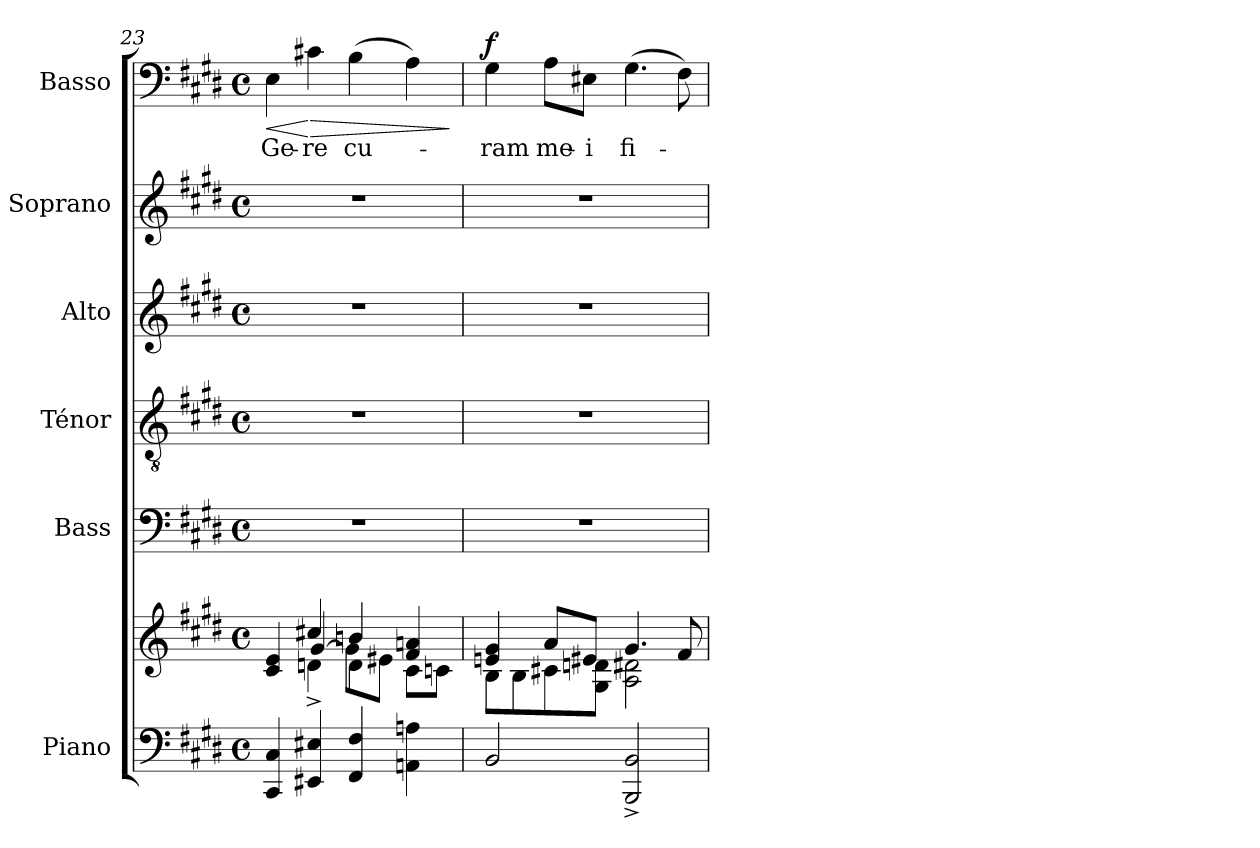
**kern	**kern	**kern	**kern	**kern	**kern	**kern	**text	**dynam
*part6	*part6	*part5	*part4	*part3	*part2	*part1	*part1	*part1
*staff7	*staff6	*staff5	*staff4	*staff3	*staff2	*staff1	*staff1	*staff1
*I"Piano	*	*I"Bass	*I"Ténor	*I"Alto	*I"Soprano	*I"Basso	*	*
*I'Pno.	*	*I'B.	*I'T.	*I'A.	*I'S.	*I'B	*	*
*clefF4	*clefG2	*clefF4	*clefGv2	*clefG2	*clefG2	*clefF4	*	*
*k[f#c#g#d#]	*k[f#c#g#d#]	*k[f#c#g#d#]	*k[f#c#g#d#]	*k[f#c#g#d#]	*k[f#c#g#d#]	*k[f#c#g#d#]	*	*
*M4/4	*M4/4	*M4/4	*M4/4	*M4/4	*M4/4	*M4/4	*	*
*met(c)	*met(c)	*met(c)	*met(c)	*met(c)	*met(c)	*met(c)	*	*
=23	=23	=23	=23	=23	=23	=23	=23	=23
*	*^	*	*	*	*	*	*	*
*	*	*^	*	*	*	*	*	*	*
!	!	!	!	!	!	!	!	!	!LO:LY:b	!LO:HP:b
4CC#/ 4C#/	4c#/ 4e/	4ryy	4ryy	1r	1r	1r	1r	4E\	Ge-	<
!	!	!	!	!	!	!	!	!	!LO:LY:b	!LO:HP:n=1:b
4EE#X/ 4E#X/	4cc#X/	4dn^\	[4g#/	.	.	.	.	4c#X\	-re	[ >
!	!	!	!	!	!	!	!	!	!LO:LY:b	!
4FF#/ 4F#/	4bn/	4d\	8g#\L]	.	.	.	.	(>4B\	cu-	.
.	.	.	8e#X\J	.	.	.	.	.	.	.
4AAn\ 4An\	4f#/ 4an/	8c#\L	4ryy	.	.	.	.	4A\)	.	.
.	.	8cn\J	.	.	.	.	.	.	.	.
*	*v	*v	*v	*	*	*	*	*	*	*
.	.	.	.	.	.	.	.	]
=24	=24	=24	=24	=24	=24	=24	=24	=24
*	*^	*	*	*	*	*	*	*
!	!	!	!	!	!	!	!	!LO:LY:b	!LO:DY:a
2BB/	4en/ 4g#/	8B\L	1r	1r	1r	1r	4G#\	-ram	f
.	.	8B\	.	.	.	.	.	.	.
!	!	!	!	!	!	!	!	!LO:LY:b	!
.	8a/L	8c#X\	.	.	.	.	8A\L	me-	.
!	!	!	!	!	!	!	!	!LO:LY:b	!
.	8e#X/J	8G#\ 8dn\J	.	.	.	.	8E#X\J	-i	.
!	!	!	!	!	!	!	!	!LO:LY:b	!
2BBB/^ 2BB/^	4.g#/	2A\ 2d#X\	.	.	.	.	(>4.G#\	fi-	.
.	8f#/	.	.	.	.	.	8F#\)	.	.
*	*v	*v	*	*	*	*	*	*	*
=	=	=	=	=	=	=	=	=
*-	*-	*-	*-	*-	*-	*-	*-	*-
